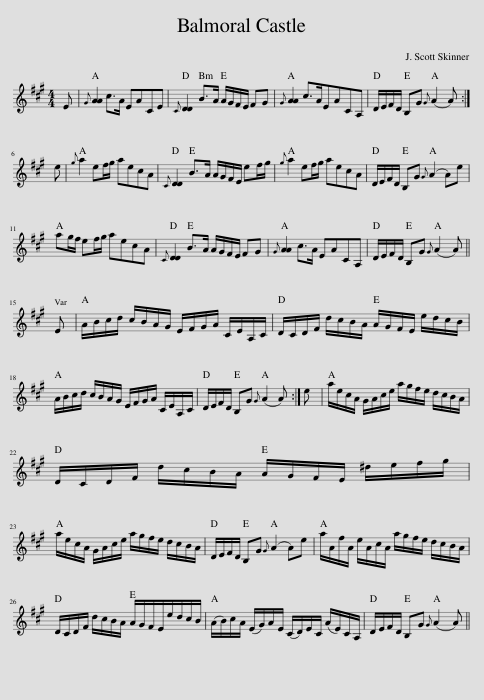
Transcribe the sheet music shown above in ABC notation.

X:1
L:1/8
M:4/4
I:linebreak $
K:A
V:1 treble
V:1
 E |{G} [AA]2 c>A EACE |{C} [DD]2 B>A A/G/F/E/ FG |{G} [AA]2 c>AEACA, | D/E/F/D/ B,G{G} (A2 A) :|$ %5
 e |{g} a2 ef/g/ aecA |{C} [DD]2 B>A A/G/F/E/ ef/g/ |{g} a2 ef/g/ aecA | D/E/F/D/ B,G{G} (A2 A)e |$ %10
 ag/f/ ef/g/ aecA |{C} [DD]2 B>A A/G/F/E/ FG |{G} [AA]2 c>A EACA, | D/E/F/D/ B,G{G} (A2 A) ||$ E | %15
 A/B/c/d/ c/B/A/G/ E/F/G/A/ C/E/A,/C/ | D/C/D/F/ d/c/B/A/ A/G/F/E/ e/d/c/B/ |$ A/B/c/d/ c/B/A/G/ E/F/G/A/ C/E/A,/C/ | D/E/F/D/ B,G{G} (A2 A) :| e | %20
 a/e/c/A/ G/A/c/e/ a/g/f/e/ d/c/B/A/ |$ D/C/D/F/ d/c/B/A/ A/G/F/E/ ^d/e/f/g/ |$ a/e/c/A/ G/A/c/e/ a/g/f/e/ d/c/B/A/ | D/E/F/D/ B,G{G} (A2 A)e | a/A/f/A/ e/A/c/A/ a/g/f/e/ d/c/B/A/ |$ %25
 D/C/D/F/ d/c/B/A/ A/G/F/E/e/d/c/B/ | (A/B/)c/A/ (E/G/)A/E/ (C/D/)E/C/ (A/E/)C/A,/ | D/E/F/D/ B,G{G} (A2 A) || %28
